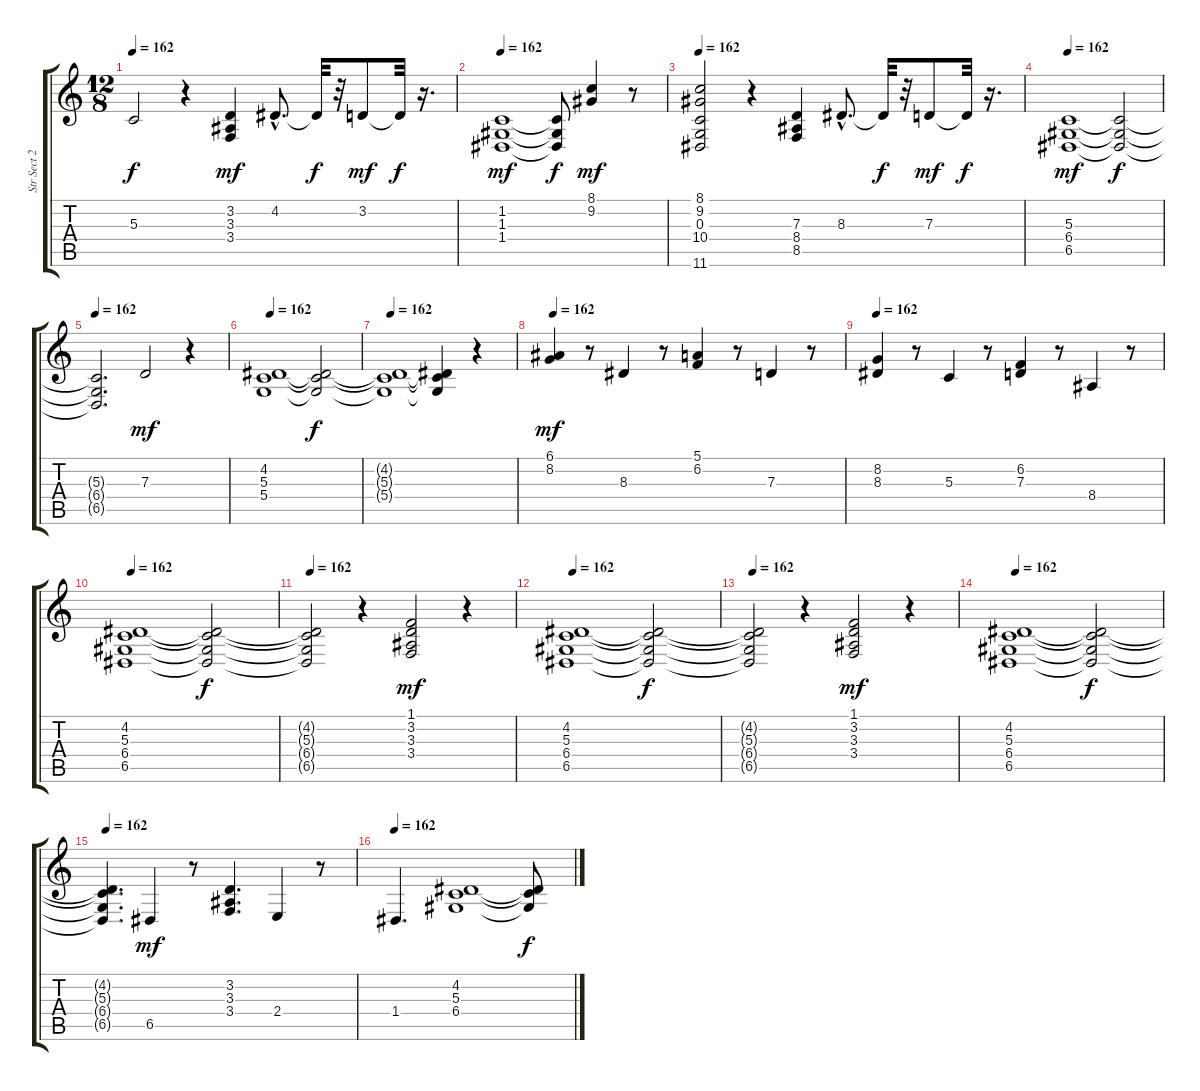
\track ("Str Sect 2" "Str Sect 2") {instrument stringensemble2}
\staff {score tabs}
\tuning (E4 B3 G3 D3 A2 E2) {hide}
\ts (12 8)
\tempo 162
\clef g2
\ks c
5.3{t}.2{dy f} r.4 (3.2 3.3 3.4).4{dy mf} 4.2{hac}.8{d} 4.2{t}.32{dy f} r.32 3.2.8{dy mf} 3.2{t}.32{dy f} r.16{d} |
\tempo 162
(1.2 1.3 1.4).1{dy mf} (1.2{t} 1.3{t} 1.4{t}).8{dy f} (8.1 9.2).4{dy mf} r.8 |
\tempo 162
(8.1 9.2 0.3 10.4 11.6).2 r.4 (7.3 8.4 8.5).4 8.3{hac}.8{d} 8.3{t}.32{dy f} r.32 7.3.8{dy mf} 7.3{t}.32{dy f} r.16{d} |
\tempo 162
(5.3 6.4 6.5).1{dy mf} (5.3{t} 6.4{t} 6.5{t}).2{dy f} |
\tempo 162
(5.3{t} 6.4{t} 6.5{t}).2{d} 7.3.2{dy mf} r.4 |
\tempo 162
(4.2 5.3 5.4).1 (4.2{t} 5.3{t} 5.4{t}).2{dy f} |
\tempo 162
(4.2{t} 5.3{t} 5.4{t}).1 (4.2{t} 5.3{t} 5.4{t}).4 r.4 |
\tempo 162
(6.1 8.2).4{dy mf} r.8 8.3.4 r.8 (5.1 6.2).4 r.8 7.3.4 r.8 |
\tempo 162
(8.2 8.3).4 r.8 5.3.4 r.8 (6.2 7.3).4 r.8 8.4.4 r.8 |
\tempo 162
(4.2 5.3 6.4 6.5).1 (4.2{t} 5.3{t} 6.4{t} 6.5{t}).2{dy f} |
\tempo 162
(4.2{t} 5.3{t} 6.4{t} 6.5{t}).2 r.4 (1.1 3.2 3.3 3.4).2{dy mf} r.4 |
\tempo 162
(4.2 5.3 6.4 6.5).1 (4.2{t} 5.3{t} 6.4{t} 6.5{t}).2{dy f} |
\tempo 162
(4.2{t} 5.3{t} 6.4{t} 6.5{t}).2 r.4 (1.1 3.2 3.3 3.4).2{dy mf} r.4 |
\tempo 162
(4.2 5.3 6.4 6.5).1 (4.2{t} 5.3{t} 6.4{t} 6.5{t}).2{dy f} |
\tempo 162
(4.2{t} 5.3{t} 6.4{t} 6.5{t}).4{d} 6.5.4{dy mf} r.8 (3.2 3.3 3.4).4{d} 2.4.4 r.8 |
\tempo 162
1.4.4{d} (4.2 5.3 6.4).1 (4.2{t} 5.3{t} 6.4{t}).8{dy f}
